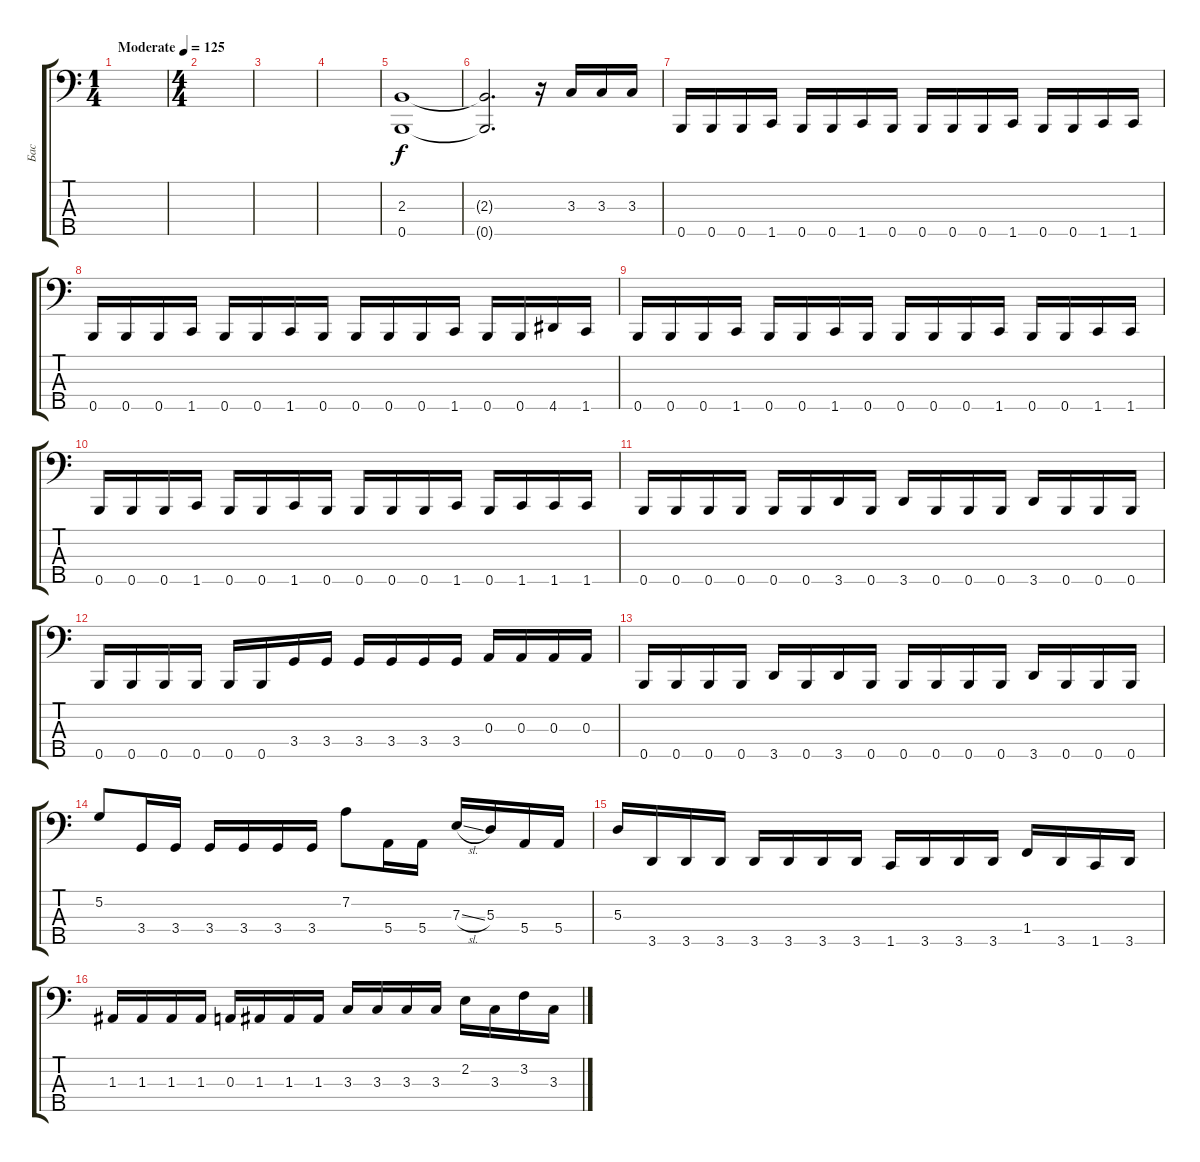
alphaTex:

\track ("Бас" "Бас") {instrument slapbass2}
\staff {score tabs}
\tuning (G2 D2 A1 E1 B0) {hide}
\ts (1 4)
\tempo (125 "Moderate")
\clef f4
\ks c
|
\ts (4 4)
|
|
|
(2.3 0.5).1 |
(2.3{t} 0.5{t}).2{d} r.16 3.3.16 3.3.16 3.3.16 |
0.5.16 0.5.16 0.5.16 1.5.16 0.5.16 0.5.16 1.5.16 0.5.16 0.5.16 0.5.16 0.5.16 1.5.16 0.5.16 0.5.16 1.5.16 1.5.16 |
0.5.16 0.5.16 0.5.16 1.5.16 0.5.16 0.5.16 1.5.16 0.5.16 0.5.16 0.5.16 0.5.16 1.5.16 0.5.16 0.5.16 4.5.16 1.5.16 |
0.5.16 0.5.16 0.5.16 1.5.16 0.5.16 0.5.16 1.5.16 0.5.16 0.5.16 0.5.16 0.5.16 1.5.16 0.5.16 0.5.16 1.5.16 1.5.16 |
0.5.16 0.5.16 0.5.16 1.5.16 0.5.16 0.5.16 1.5.16 0.5.16 0.5.16 0.5.16 0.5.16 1.5.16 0.5.16 1.5.16 1.5.16 1.5.16 |
0.5.16 0.5.16 0.5.16 0.5.16 0.5.16 0.5.16 3.5.16 0.5.16 3.5.16 0.5.16 0.5.16 0.5.16 3.5.16 0.5.16 0.5.16 0.5.16 |
0.5.16 0.5.16 0.5.16 0.5.16 0.5.16 0.5.16 3.4.16 3.4.16 3.4.16 3.4.16 3.4.16 3.4.16 0.3.16 0.3.16 0.3.16 0.3.16 |
0.5.16 0.5.16 0.5.16 0.5.16 3.5.16 0.5.16 3.5.16 0.5.16 0.5.16 0.5.16 0.5.16 0.5.16 3.5.16 0.5.16 0.5.16 0.5.16 |
5.2.8 3.4.16 3.4.16 3.4.16 3.4.16 3.4.16 3.4.16 7.2.8 5.4.16 5.4.16 7.3{sl}.16 5.3.16 5.4.16 5.4.16 |
5.3.16 3.5.16 3.5.16 3.5.16 3.5.16 3.5.16 3.5.16 3.5.16 1.5.16 3.5.16 3.5.16 3.5.16 1.4.16 3.5.16 1.5.16 3.5.16 |
1.3.16 1.3.16 1.3.16 1.3.16 0.3.16 1.3.16 1.3.16 1.3.16 3.3.16 3.3.16 3.3.16 3.3.16 2.2.16 3.3.16 3.2.16 3.3.16
